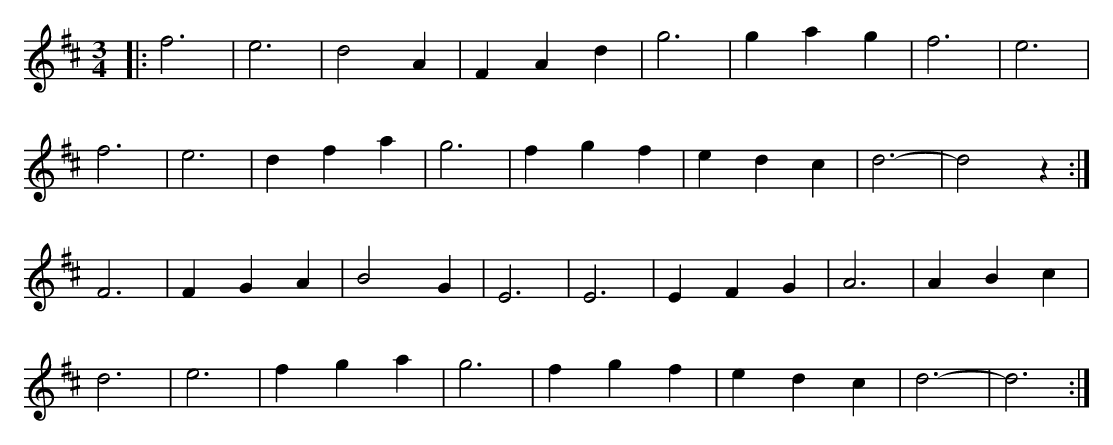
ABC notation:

X:1
M:3/4
K:D
|:f6|e6|d4A2|F2A2d2|g6|g2a2g2|f6|e6|
f6|e6|d2f2a2|g6|f2g2f2|e2d2c2|d6-|d4z2:|
F6|F2G2A2|B4G2|E6|E6|E2F2G2|A6|A2B2c2|
d6|e6|f2g2a2|g6|f2g2f2|e2d2c2|d6-|d6:|
